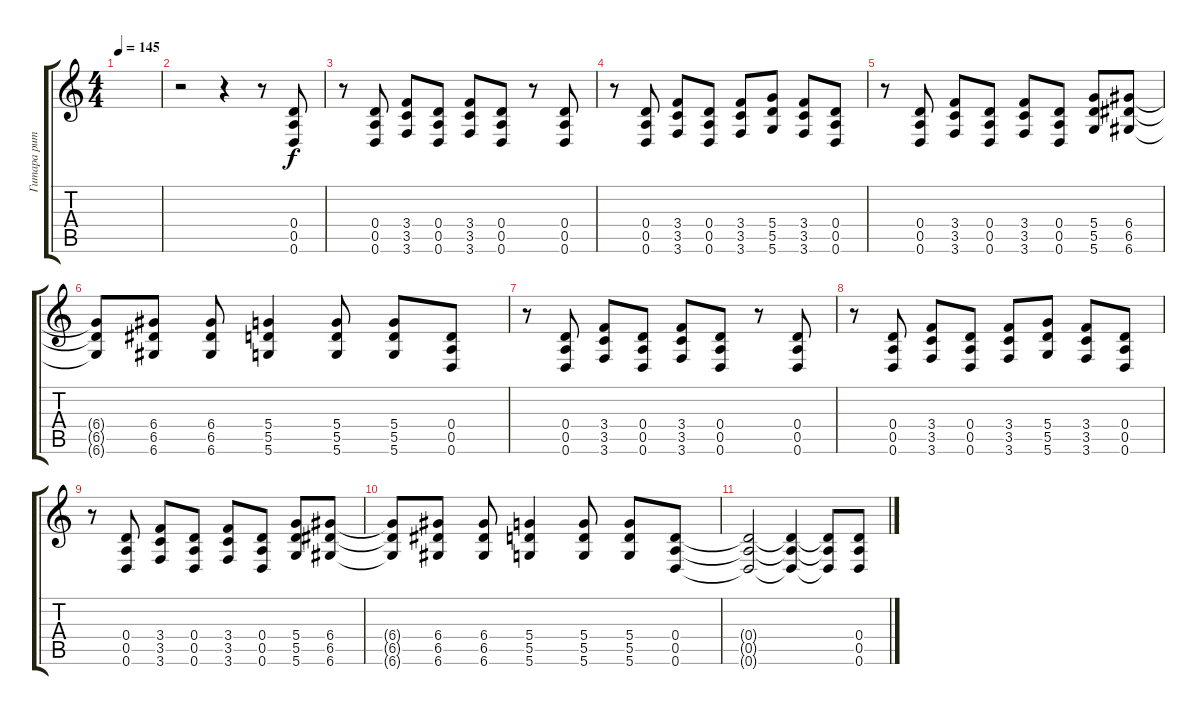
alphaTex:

\track ("Гитара ритм" "Гитара рит") {instrument overdrivenguitar}
\staff {score tabs}
\tuning (E4 B3 G3 D3 A2 D2) {hide}
\ts (4 4)
\tempo 145
\clef g2
\ks c
|
r.2 r.4 r.8 (0.4 0.5 0.6).8 |
r.8 (0.4 0.5 0.6).8 (3.4 3.5 3.6).8 (0.4 0.5 0.6).8 (3.4 3.5 3.6).8 (0.4 0.5 0.6).8 r.8 (0.4 0.5 0.6).8 |
r.8 (0.4 0.5 0.6).8 (3.4 3.5 3.6).8 (0.4 0.5 0.6).8 (3.4 3.5 3.6).8 (5.4 5.5 5.6).8 (3.4 3.5 3.6).8 (0.4 0.5 0.6).8 |
r.8 (0.4 0.5 0.6).8 (3.4 3.5 3.6).8 (0.4 0.5 0.6).8 (3.4 3.5 3.6).8 (0.4 0.5 0.6).8 (5.4 5.5 5.6).8 (6.4 6.5 6.6).8 |
(6.4{t} 6.5{t} 6.6{t}).8 (6.4 6.5 6.6).8 (6.4 6.5 6.6).8 (5.4 5.5 5.6).4 (5.4 5.5 5.6).8 (5.4 5.5 5.6).8 (0.4 0.5 0.6).8 |
r.8 (0.4 0.5 0.6).8 (3.4 3.5 3.6).8 (0.4 0.5 0.6).8 (3.4 3.5 3.6).8 (0.4 0.5 0.6).8 r.8 (0.4 0.5 0.6).8 |
r.8 (0.4 0.5 0.6).8 (3.4 3.5 3.6).8 (0.4 0.5 0.6).8 (3.4 3.5 3.6).8 (5.4 5.5 5.6).8 (3.4 3.5 3.6).8 (0.4 0.5 0.6).8 |
r.8 (0.4 0.5 0.6).8 (3.4 3.5 3.6).8 (0.4 0.5 0.6).8 (3.4 3.5 3.6).8 (0.4 0.5 0.6).8 (5.4 5.5 5.6).8 (6.4 6.5 6.6).8 |
(6.4{t} 6.5{t} 6.6{t}).8 (6.4 6.5 6.6).8 (6.4 6.5 6.6).8 (5.4 5.5 5.6).4 (5.4 5.5 5.6).8 (5.4 5.5 5.6).8 (0.4 0.5 0.6).8 |
(0.4{t} 0.5{t} 0.6{t}).2 (0.4{t} 0.5{t} 0.6{t}).4 (0.4{t} 0.5{t} 0.6{t}).8 (0.4 0.5 0.6).8
